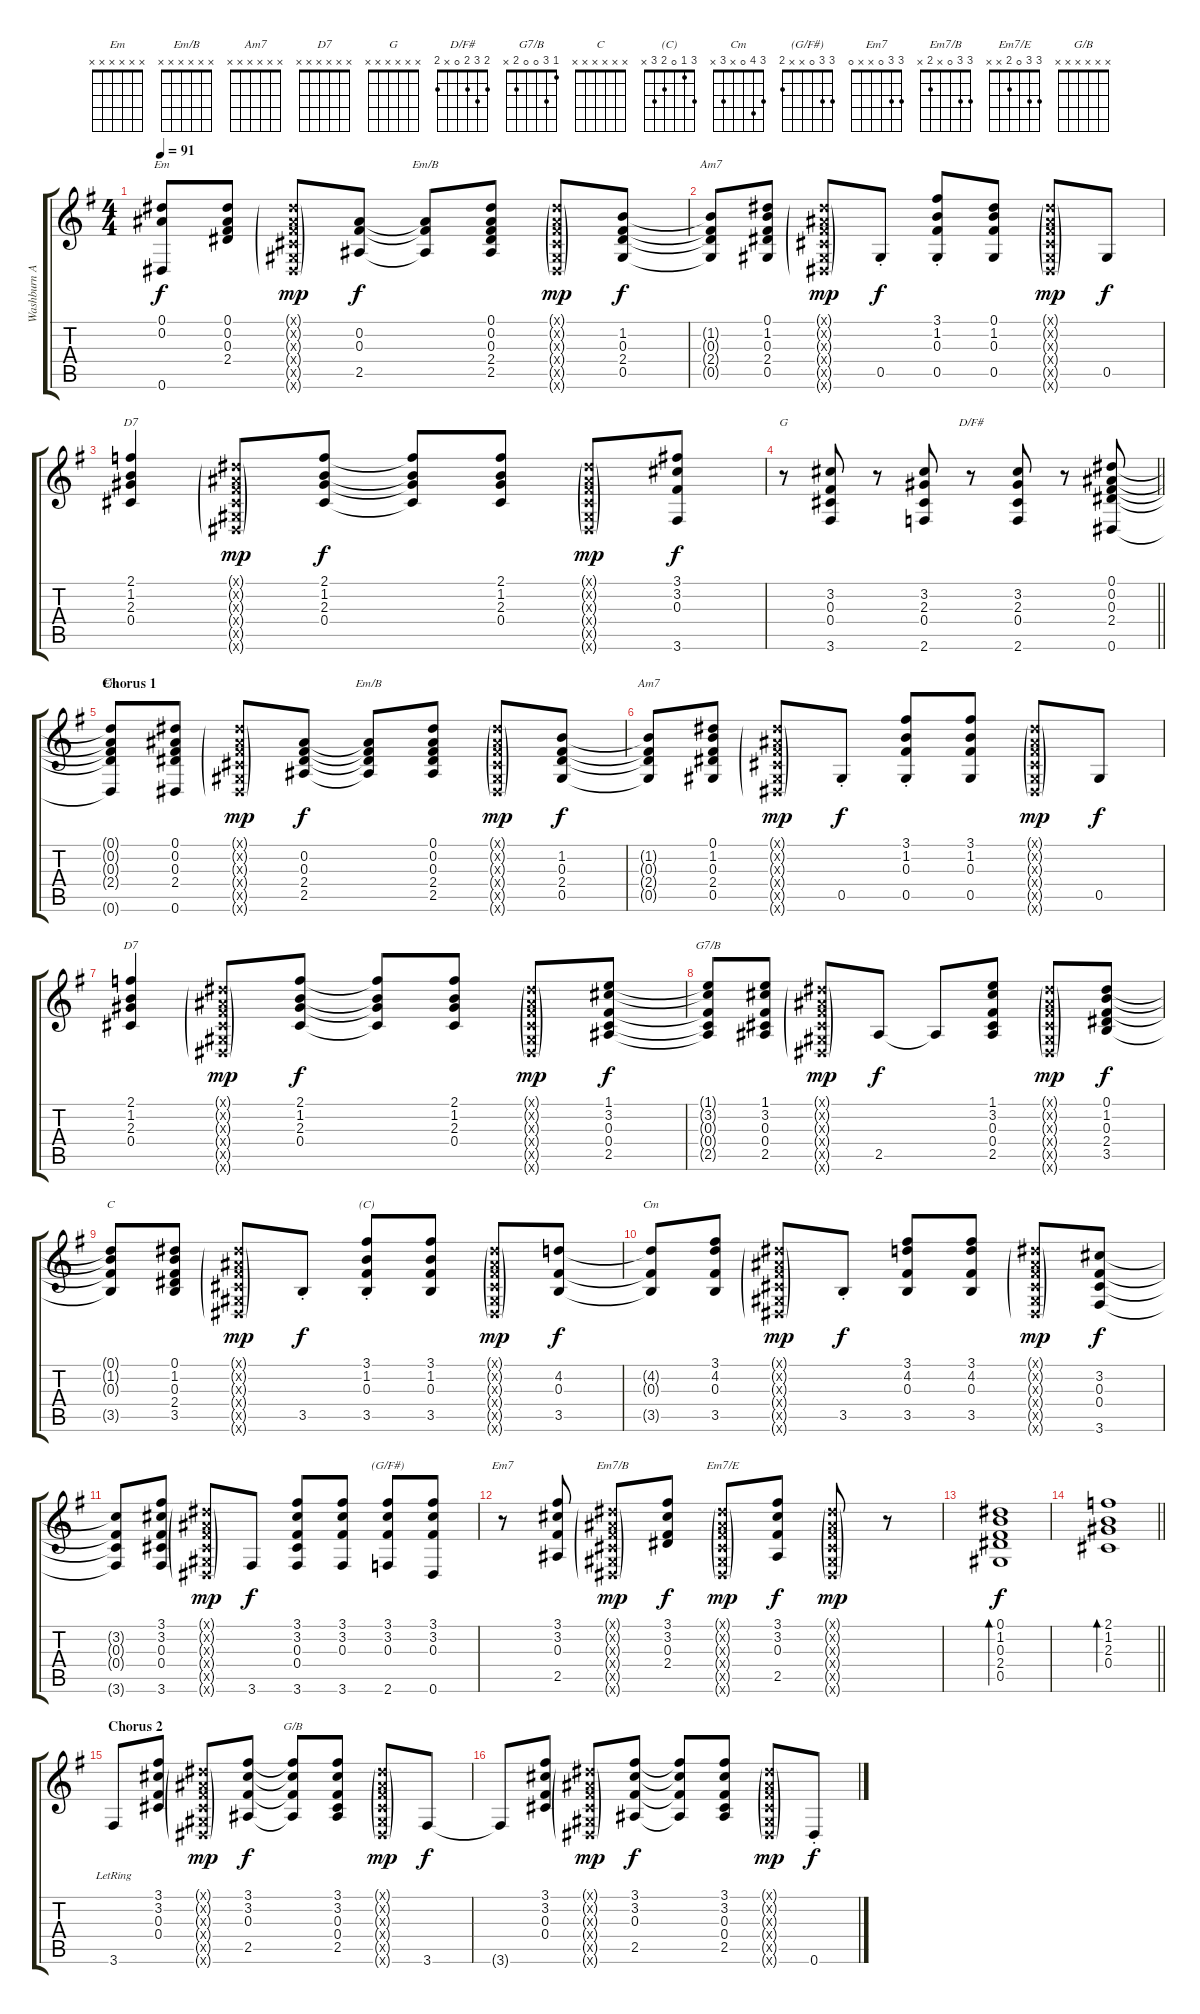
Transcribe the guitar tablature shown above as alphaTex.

\track ("Washburn Acoustic" "Washburn A") {instrument acousticguitarsteel}
\staff {score tabs}
\tuning (Eb4 Bb3 Gb3 Db3 Ab2 Eb2) {hide}
\chord ("Em" 0 0 0 2 2 0)
\chord ("Em/B" 0 0 0 2 2 x)
\chord ("Am7" 0 1 0 2 0 x)
\chord ("D7" 2 1 2 0 x x)
\chord ("G" x x x x x x)
\chord ("D/F#" 2 3 2 0 x 2)
\chord ("Em" x x x x x x)
\chord ("Em/B" x x x x x x)
\chord ("Am7" x x x x x x)
\chord ("D7" x x x x x x)
\chord ("G7/B" 1 3 0 0 2 x)
\chord ("C" x x x x x x)
\chord ("(C)" 3 1 0 2 3 x)
\chord ("Cm" 3 4 0 x 3 x)
\chord ("(G/F#)" 3 3 0 x x 2)
\chord ("Em7" 3 3 0 x x 0)
\chord ("Em7/B" 3 3 0 x 2 x)
\chord ("Em7/E" 3 3 0 2 x x)
\chord ("G/B" x x x x x x)
\ts (4 4)
\tempo 91
\clef g2
\ks g
(0.1{t} 0.2{t} 0.6{t}).8{ch "Em" dy f} (0.1 0.2 0.3 2.4).8 (0.1{g x} 0.2{g x} 0.3{g x} 0.4{g x} 0.5{g x} 0.6{g x}).8{dy mp} (0.2 0.3 2.5).8{dy f} (0.2{t} 0.3{t} 2.5{t}).8{ch "Em/B"} (0.1 0.2 0.3 2.4 2.5).8 (0.1{g x} 0.2{g x} 0.3{g x} 0.4{g x} 0.5{g x} 0.6{g x}).8{dy mp} (1.2 0.3 2.4 0.5).8{dy f} |
(1.2{t} 0.3{t} 2.4{t} 0.5{t}).8{ch "Am7"} (0.1 1.2 0.3 2.4 0.5).8 (0.1{g x} 0.2{g x} 0.3{g x} 0.4{g x} 0.5{g x} 0.6{g x}).8{dy mp} 0.5{st}.8{dy f} (3.1{st} 1.2{st} 0.3{st} 0.5{st}).8 (0.1 1.2 0.3 0.5).8 (0.1{g x} 0.2{g x} 0.3{g x} 0.4{g x} 0.5{g x} 0.6{g x}).8{dy mp} 0.5.8{dy f} |
(2.1 1.2 2.3 0.4).4{ch "D7"} (0.1{g x} 0.2{g x} 0.3{g x} 0.4{g x} 0.5{g x} 0.6{g x}).8{dy mp} (2.1 1.2 2.3 0.4).8{dy f} (2.1{t} 1.2{t} 2.3{t} 0.4{t}).8 (2.1 1.2 2.3 0.4).8 (0.1{g x} 0.2{g x} 0.3{g x} 0.4{g x} 0.5{g x} 0.6{g x}).8{dy mp} (3.1 3.2 0.3 3.6).8{dy f} |
\barLineRight lightlight
r.8{ch "G"} (3.2 0.3 0.4 3.6).8 r.8 (3.2 2.3 0.4 2.6).8 r.8{ch "D/F#"} (3.2 2.3 0.4 2.6).8 r.8 (0.1 0.2 0.3 2.4 0.6).8 |
\section ("" "Chorus 1")
(0.1{t} 0.2{t} 0.3{t} 2.4{t} 0.6{t}).8{ch "Em"} (0.1 0.2 0.3 2.4 0.6).8 (0.1{g x} 0.2{g x} 0.3{g x} 0.4{g x} 0.5{g x} 0.6{g x}).8{dy mp} (0.2 0.3 2.4 2.5).8{dy f} (0.2{t} 0.3{t} 2.4{t} 2.5{t}).8{ch "Em/B"} (0.1 0.2 0.3 2.4 2.5).8 (0.1{g x} 0.2{g x} 0.3{g x} 0.4{g x} 0.5{g x} 0.6{g x}).8{dy mp} (1.2 0.3 2.4 0.5).8{dy f} |
(1.2{t} 0.3{t} 2.4{t} 0.5{t}).8{ch "Am7"} (0.1 1.2 0.3 2.4 0.5).8 (0.1{g x} 0.2{g x} 0.3{g x} 0.4{g x} 0.5{g x} 0.6{g x}).8{dy mp} 0.5{st}.8{dy f} (3.1{st} 1.2{st} 0.3{st} 0.5{st}).8 (3.1 1.2 0.3 0.5).8 (0.1{g x} 0.2{g x} 0.3{g x} 0.4{g x} 0.5{g x} 0.6{g x}).8{dy mp} 0.5.8{dy f} |
(2.1 1.2 2.3 0.4).4{ch "D7"} (0.1{g x} 0.2{g x} 0.3{g x} 0.4{g x} 0.5{g x} 0.6{g x}).8{dy mp} (2.1 1.2 2.3 0.4).8{dy f} (2.1{t} 1.2{t} 2.3{t} 0.4{t}).8 (2.1 1.2 2.3 0.4).8 (0.1{g x} 0.2{g x} 0.3{g x} 0.4{g x} 0.5{g x} 0.6{g x}).8{dy mp} (1.1 3.2 0.3 0.4 2.5).8{dy f} |
(1.1{t} 3.2{t} 0.3{t} 0.4{t} 2.5{t}).8{ch "G7/B"} (1.1 3.2 0.3 0.4 2.5).8 (0.1{g x} 0.2{g x} 0.3{g x} 0.4{g x} 0.5{g x} 0.6{g x}).8{dy mp} 2.5.8{dy f} 2.5{t}.8 (1.1 3.2 0.3 0.4 2.5).8 (0.1{g x} 0.2{g x} 0.3{g x} 0.4{g x} 0.5{g x} 0.6{g x}).8{dy mp} (0.1 1.2 0.3 2.4 3.5).8{dy f} |
(0.1{t} 1.2{t} 0.3{t} 3.5{t}).8{ch "C"} (0.1 1.2 0.3 2.4 3.5).8 (0.1{g x} 0.2{g x} 0.3{g x} 0.4{g x} 0.5{g x} 0.6{g x}).8{dy mp} 3.5{st}.8{dy f} (3.1{st} 1.2{st} 0.3{st} 3.5{st}).8{ch "(C)"} (3.1 1.2 0.3 3.5).8 (0.1{g x} 0.2{g x} 0.3{g x} 0.4{g x} 0.5{g x} 0.6{g x}).8{dy mp} (4.2 0.3 3.5).8{dy f} |
(4.2{t} 0.3{t} 3.5{t}).8{ch "Cm"} (3.1 4.2 0.3 3.5).8 (0.1{g x} 0.2{g x} 0.3{g x} 0.4{g x} 0.5{g x} 0.6{g x}).8{dy mp} 3.5{st}.8{dy f} (3.1 4.2 0.3 3.5).8 (3.1 4.2 0.3 3.5).8 (0.1{g x} 0.2{g x} 0.3{g x} 0.4{g x} 0.5{g x} 0.6{g x}).8{dy mp} (3.2 0.3 0.4 3.6).8{dy f} |
(3.2{t} 0.3{t} 0.4{t} 3.6{t}).8 (3.1 3.2 0.3 0.4 3.6).8 (0.1{g x} 0.2{g x} 0.3{g x} 0.4{g x} 0.5{g x} 0.6{g x}).8{dy mp} 3.6.8{dy f} (3.1 3.2 0.3 0.4 3.6).8 (3.1 3.2 0.3 3.6).8 (3.1 3.2 0.3 2.6).8{ch "(G/F#)"} (3.1 3.2 0.3 0.6).8 |
r.8{ch "Em7"} (3.1 3.2 0.3 2.5).8 (0.1{g x} 0.2{g x} 0.3{g x} 0.4{g x} 0.5{g x} 0.6{g x}).8{ch "Em7/B" dy mp} (3.1 3.2 0.3 2.4).8{dy f} (0.1{g x} 0.2{g x} 0.3{g x} 0.4{g x} 0.5{g x} 0.6{g x}).8{ch "Em7/E" dy mp} (3.1 3.2 0.3 2.5).8{dy f} (0.1{g x} 0.2{g x} 0.3{g x} 0.4{g x} 0.5{g x} 0.6{g x}).8{dy mp} r.8 |
(0.1 1.2 0.3 2.4 0.5).1{bd 120 dy f} |
\barLineRight lightlight
(2.1 1.2 2.3 0.4).1{bd 120} |
\section ("" "Chorus 2")
3.6{lr}.8 (3.1 3.2 0.3 0.4).8 (0.1{g x} 0.2{g x} 0.3{g x} 0.4{g x} 0.5{g x} 0.6{g x}).8{dy mp} (3.1 3.2 0.3 2.5).8{dy f} (3.1{t} 3.2{t} 0.3{t} 2.5{t}).8{ch "G/B"} (3.1 3.2 0.3 0.4 2.5).8 (0.1{g x} 0.2{g x} 0.3{g x} 0.4{g x} 0.5{g x} 0.6{g x}).8{dy mp} 3.6.8{dy f} |
3.6{t}.8 (3.1 3.2 0.3 0.4).8 (0.1{g x} 0.2{g x} 0.3{g x} 0.4{g x} 0.5{g x} 0.6{g x}).8{dy mp} (3.1 3.2 0.3 2.5).8{dy f} (3.1{t} 3.2{t} 0.3{t} 2.5{t}).8 (3.1 3.2 0.3 0.4 2.5).8 (0.1{g x} 0.2{g x} 0.3{g x} 0.4{g x} 0.5{g x} 0.6{g x}).8{dy mp} 0.6{st}.8{dy f}
